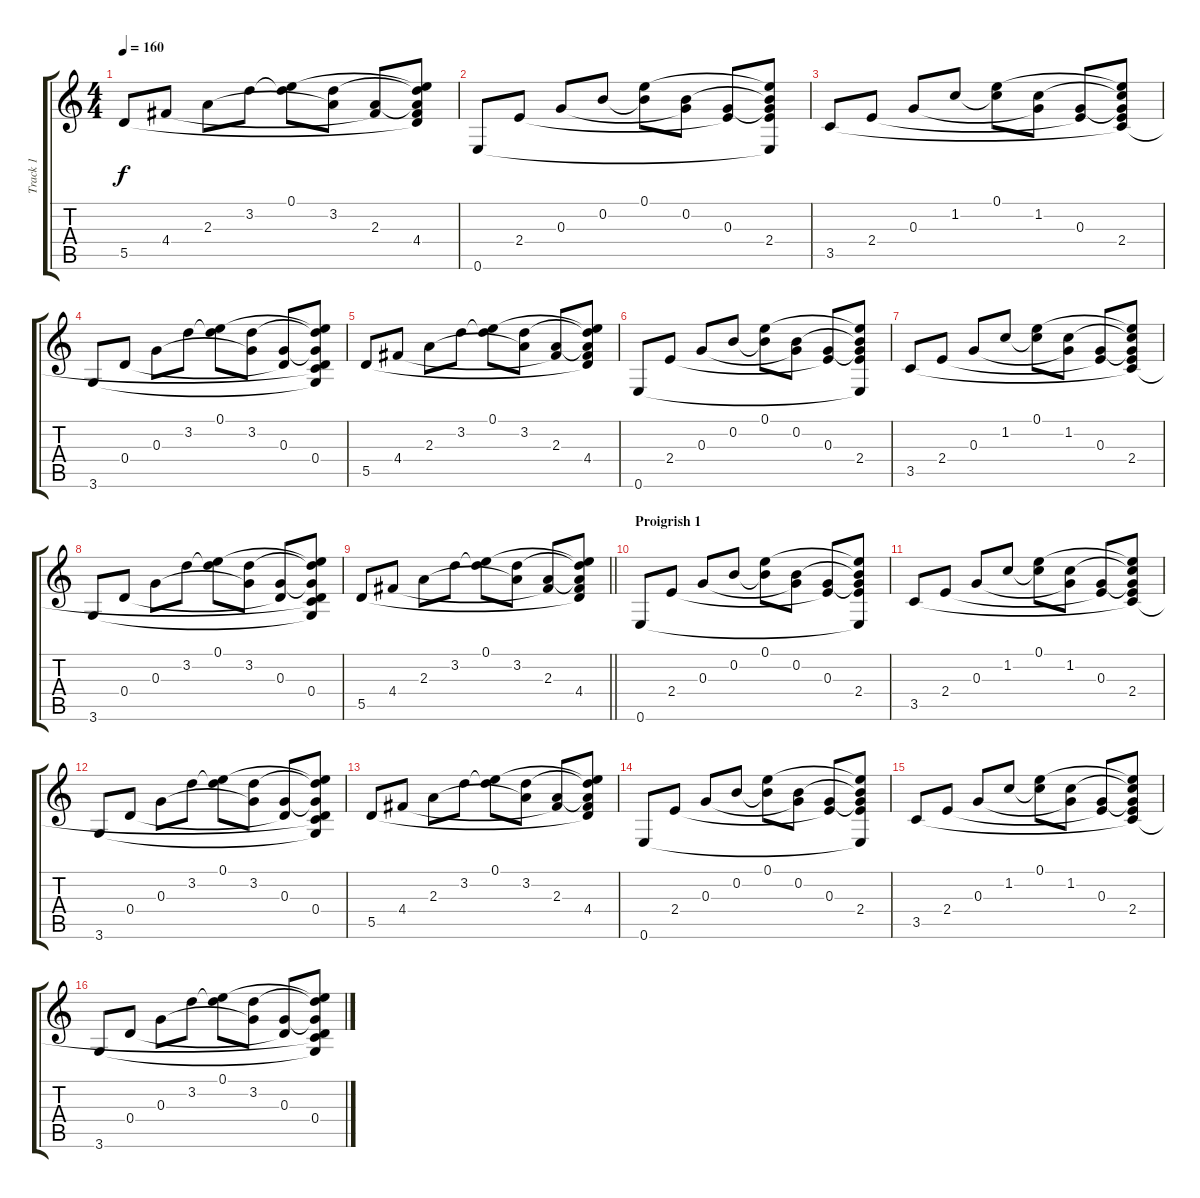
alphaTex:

\track ("Track 1" "Track 1") {instrument acousticguitarsteel}
\staff {score tabs}
\tuning (E4 B3 G3 D3 A2 E2) {hide}
\ts (4 4)
\tempo 160
\clef g2
\ks c
5.5.8{dy f} 4.4.8 2.3.8 3.2.8 (0.1 3.2{t}).8 (3.2 2.3{t}).8 (2.3 4.4{t}).8 (0.1{t} 3.2{t} 2.3{t} 4.4 5.5{t}).8 |
0.6.8 2.4.8 0.3.8 0.2.8 (0.1 0.2{t}).8 (0.2 0.3{t}).8 (0.3 2.4{t}).8 (0.1{t} 0.2{t} 0.3{t} 2.4 0.6{t}).8 |
3.5.8 2.4.8 0.3.8 1.2.8 (0.1 1.2{t}).8 (1.2 0.3{t}).8 (0.3 2.4{t}).8 (0.1{t} 1.2{t} 0.3{t} 2.4 3.5{t}).8 |
3.6.8 0.4.8 0.3.8 3.2.8 (0.1 3.2{t}).8 (3.2 0.3{t}).8 (0.3 0.4{t}).8 (0.1{t} 3.2{t} 0.3{t} 0.4 3.5{t} 3.6{t}).8 |
5.5.8 4.4.8 2.3.8 3.2.8 (0.1 3.2{t}).8 (3.2 2.3{t}).8 (2.3 4.4{t}).8 (0.1{t} 3.2{t} 2.3{t} 4.4 5.5{t}).8 |
0.6.8 2.4.8 0.3.8 0.2.8 (0.1 0.2{t}).8 (0.2 0.3{t}).8 (0.3 2.4{t}).8 (0.1{t} 0.2{t} 0.3{t} 2.4 0.6{t}).8 |
3.5.8 2.4.8 0.3.8 1.2.8 (0.1 1.2{t}).8 (1.2 0.3{t}).8 (0.3 2.4{t}).8 (0.1{t} 1.2{t} 0.3{t} 2.4 3.5{t}).8 |
3.6.8 0.4.8 0.3.8 3.2.8 (0.1 3.2{t}).8 (3.2 0.3{t}).8 (0.3 0.4{t}).8 (0.1{t} 3.2{t} 0.3{t} 0.4 3.5{t} 3.6{t}).8 |
\barLineRight lightlight
5.5.8 4.4.8 2.3.8 3.2.8 (0.1 3.2{t}).8 (3.2 2.3{t}).8 (2.3 4.4{t}).8 (0.1{t} 3.2{t} 2.3{t} 4.4 5.5{t}).8 |
\section ("" "Proigrish 1")
0.6.8 2.4.8 0.3.8 0.2.8 (0.1 0.2{t}).8 (0.2 0.3{t}).8 (0.3 2.4{t}).8 (0.1{t} 0.2{t} 0.3{t} 2.4 0.6{t}).8 |
3.5.8 2.4.8 0.3.8 1.2.8 (0.1 1.2{t}).8 (1.2 0.3{t}).8 (0.3 2.4{t}).8 (0.1{t} 1.2{t} 0.3{t} 2.4 3.5{t}).8 |
3.6.8 0.4.8 0.3.8 3.2.8 (0.1 3.2{t}).8 (3.2 0.3{t}).8 (0.3 0.4{t}).8 (0.1{t} 3.2{t} 0.3{t} 0.4 3.5{t} 3.6{t}).8 |
5.5.8 4.4.8 2.3.8 3.2.8 (0.1 3.2{t}).8 (3.2 2.3{t}).8 (2.3 4.4{t}).8 (0.1{t} 3.2{t} 2.3{t} 4.4 5.5{t}).8 |
0.6.8 2.4.8 0.3.8 0.2.8 (0.1 0.2{t}).8 (0.2 0.3{t}).8 (0.3 2.4{t}).8 (0.1{t} 0.2{t} 0.3{t} 2.4 0.6{t}).8 |
3.5.8 2.4.8 0.3.8 1.2.8 (0.1 1.2{t}).8 (1.2 0.3{t}).8 (0.3 2.4{t}).8 (0.1{t} 1.2{t} 0.3{t} 2.4 3.5{t}).8 |
3.6.8 0.4.8 0.3.8 3.2.8 (0.1 3.2{t}).8 (3.2 0.3{t}).8 (0.3 0.4{t}).8 (0.1{t} 3.2{t} 0.3{t} 0.4 3.5{t} 3.6{t}).8
